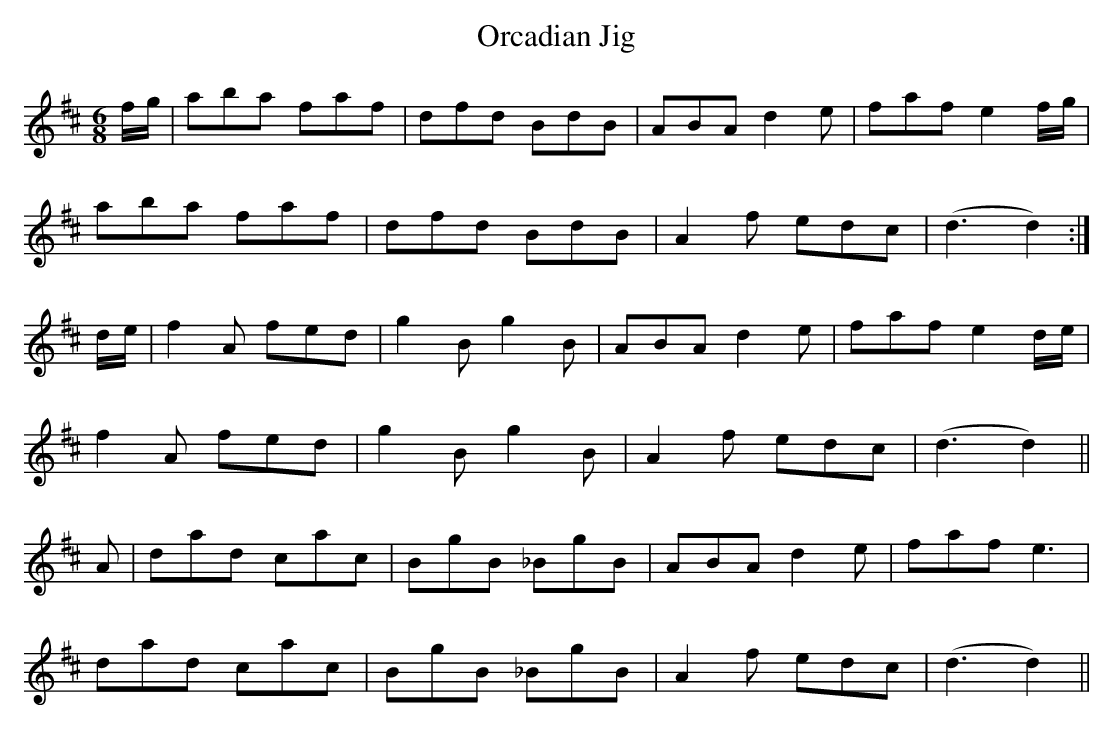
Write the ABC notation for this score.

X:1
T:Orcadian Jig
M:6/8
L:1/8
K:D
f/g/ | aba faf | dfd BdB | ABA d2e | faf e2 f/g/ |
aba faf | dfd BdB | A2f edc | (d3d2) :|
d/e/ | f2A fed | g2B g2B | ABA d2e | faf e2 d/e/ |
f2A fed | g2B g2B | A2f edc | (d3d2) ||
A | dad cac | BgB _BgB | ABA d2e | faf e3 |
dad cac | BgB _BgB | A2f edc | (d3d2) ||
